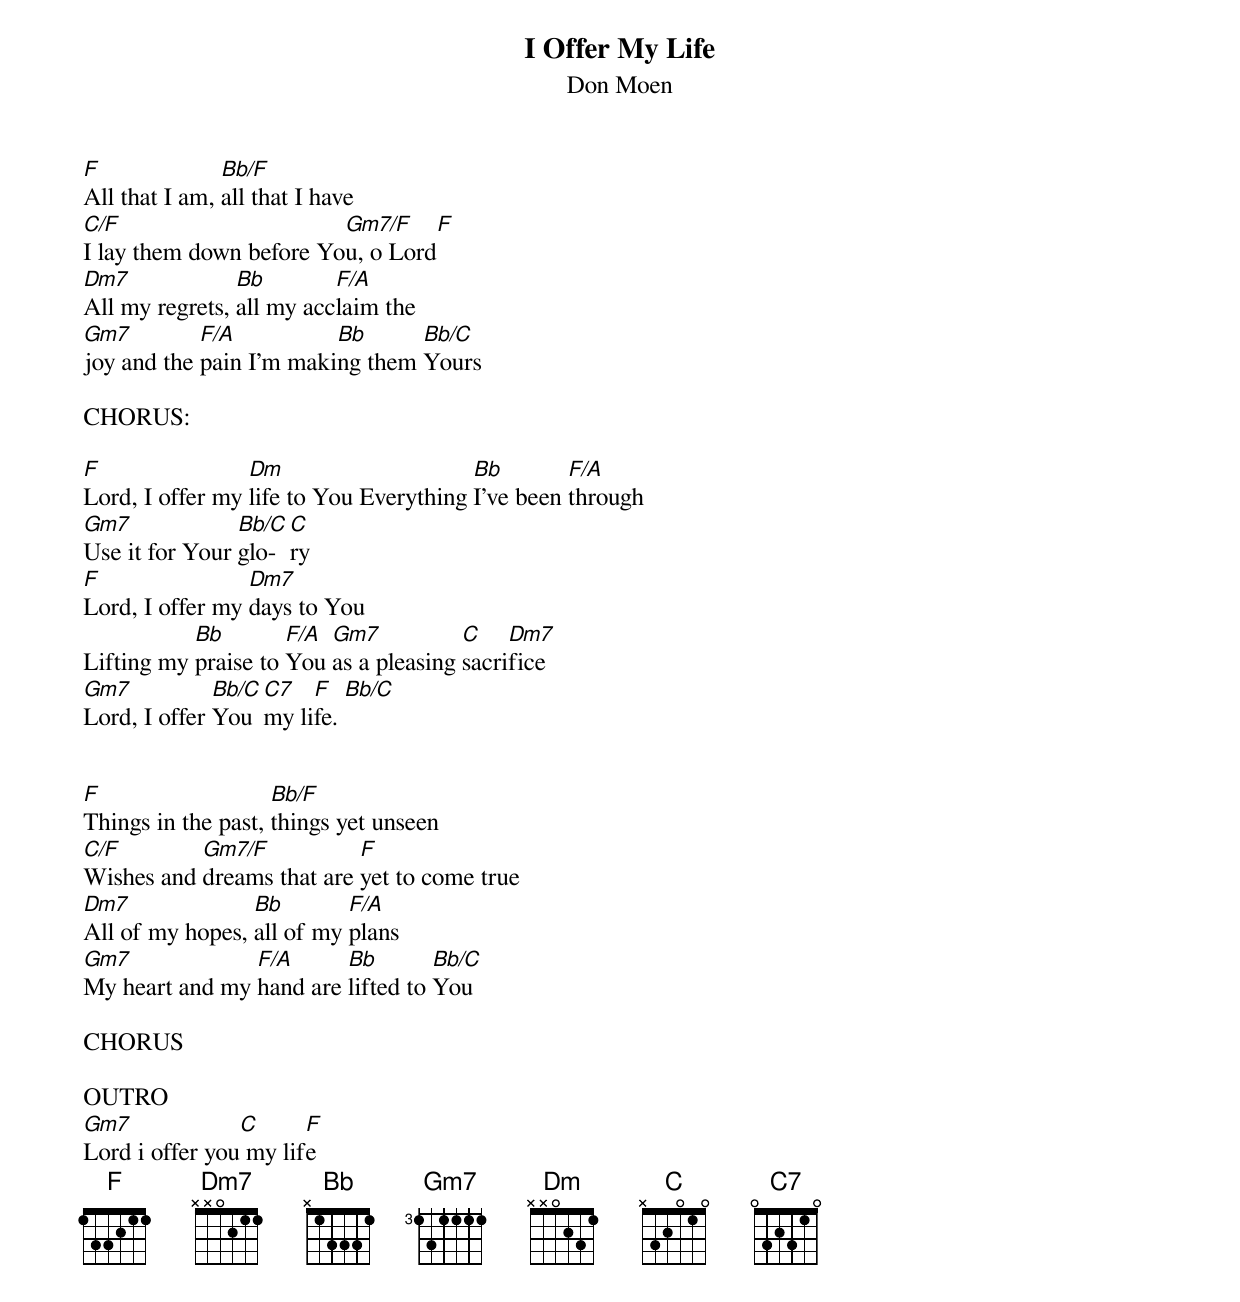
{t:I Offer My Life}
{st:Don Moen}

[F]All that I am, [Bb/F]all that I have
[C/F]I lay them down before Yo[Gm7/F]u, o Lord[F]
[Dm7]All my regrets, [Bb]all my acc[F/A]laim the
[Gm7]joy and the [F/A]pain I'm maki[Bb]ng them [Bb/C]Yours

CHORUS:

[F]Lord, I offer my [Dm]life to You Everything [Bb]I've been [F/A]through
[Gm7]Use it for Your [Bb/C]glo-[C]ry
[F]Lord, I offer my [Dm7]days to You
Lifting my [Bb]praise to [F/A]You [Gm7]as a pleasing [C]sacri[Dm7]fice
[Gm7]Lord, I offer [Bb/C]You [C7]my li[F]fe. [Bb/C]


[F]Things in the past, [Bb/F]things yet unseen
[C/F]Wishes and [Gm7/F]dreams that are [F]yet to come true
[Dm7]All of my hopes, [Bb]all of my [F/A]plans
[Gm7]My heart and my [F/A]hand are [Bb]lifted to [Bb/C]You

CHORUS

OUTRO
[Gm7]Lord i offer you[C] my lif[F]e
